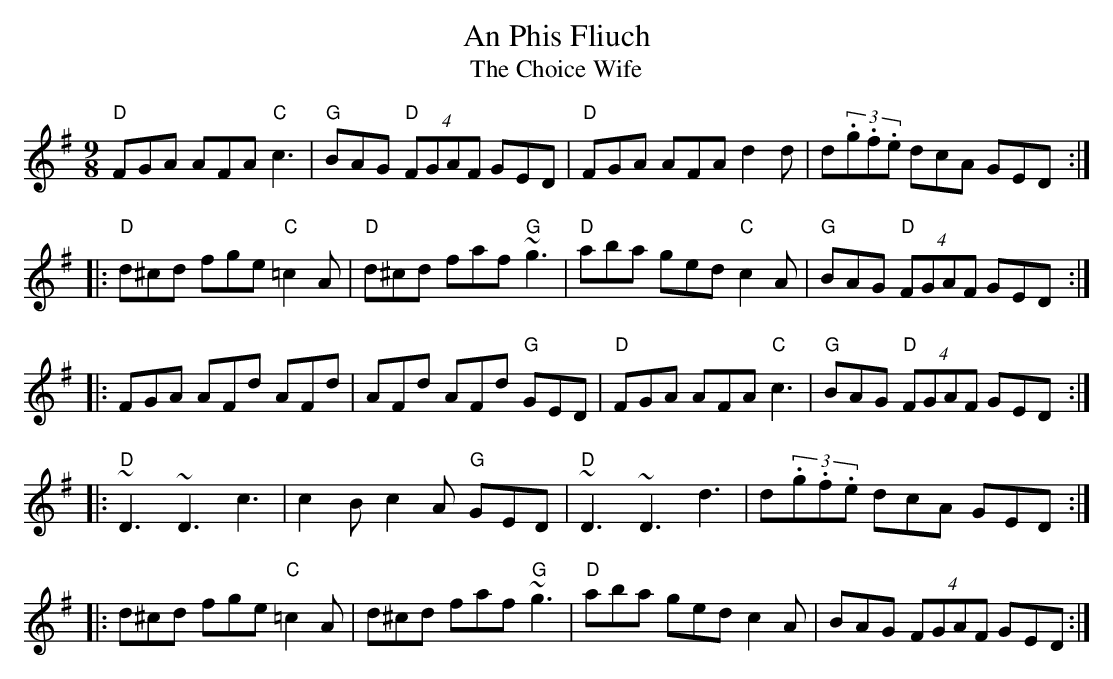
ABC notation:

X:1
T:Phis Fliuch, An
T:Choice Wife, The
M:9/8
K:Dmix
"D"FGA AFA "C"c3|"G"BAG "D"(4FGAF GED|"D"FGA AFA d2 d|d(3.g.f.e dcA GED::
"D"d^cd fge "C"=c2A|"D"d^cd faf "G"~g3|"D"aba ged "C"c2A|"G"BAG "D"(4FGAF GED::
FGA AFd AFd|AFd AFd "G"GED|"D"FGA AFA "C"c3|"G"BAG "D"(4FGAF GED::
"D"~D3 ~D3 c3|c2B c2A "G"GED|"D"~D3 ~D3 d3|d(3.g.f.e dcA GED::
d^cd fge "C"=c2A|d^cd faf "G"~g3|"D"aba ged c2A|BAG (4FGAF GED:|
